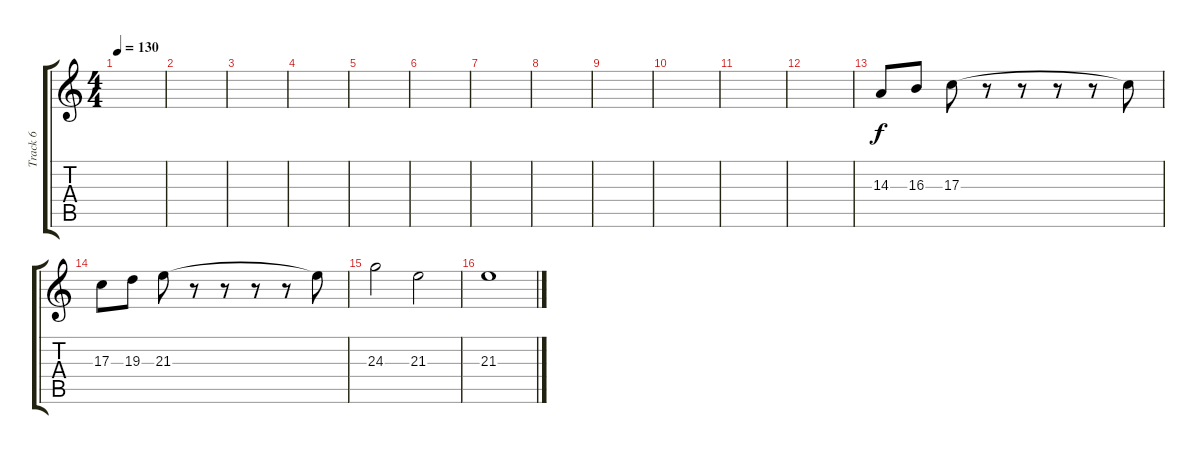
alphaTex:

\track ("Track 6" "Track 6") {instrument trumpet}
\staff {score tabs}
\tuning (E4 B3 G3 D3 A2 E2) {hide}
\ts (4 4)
\tempo 130
\clef g2
\ks c
|
|
|
|
|
|
|
|
|
|
|
|
14.3.8 16.3.8 17.3.8 r.8 r.8 r.8 r.8 17.3{t}.8 |
17.3.8 19.3.8 21.3.8 r.8 r.8 r.8 r.8 21.3{t}.8 |
24.3.2 21.3.2 |
21.3.1
